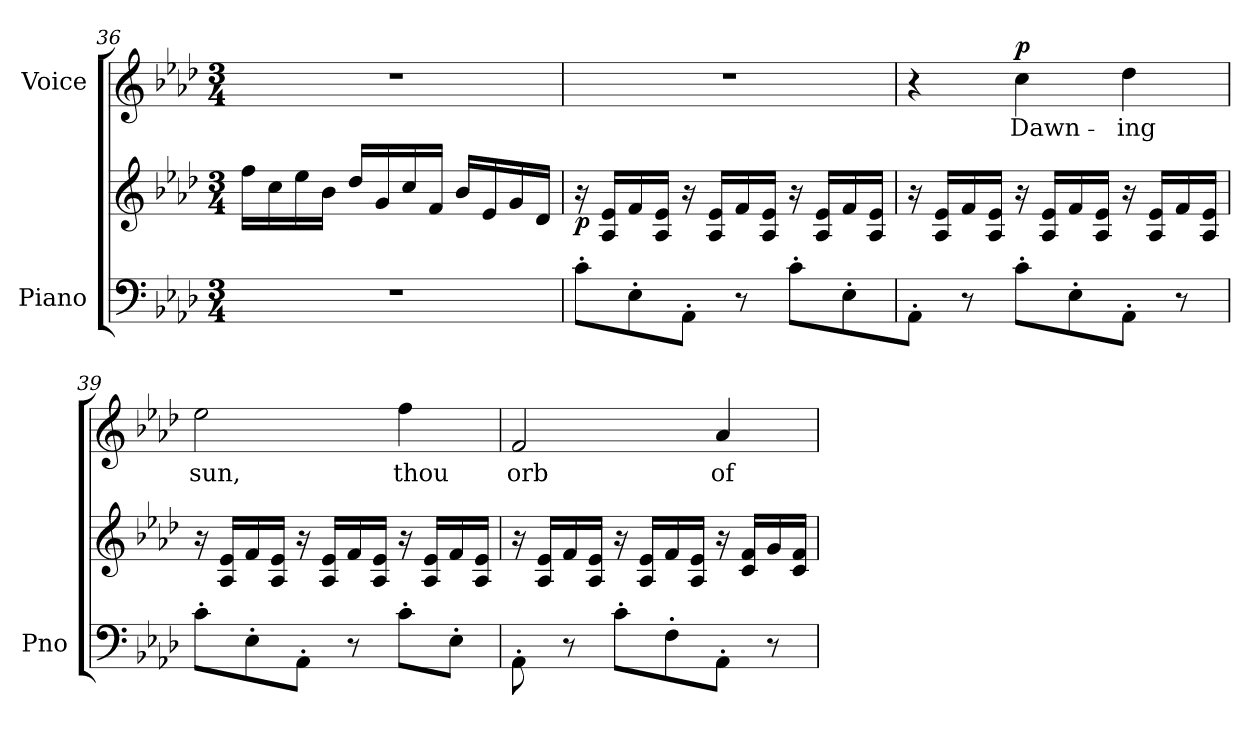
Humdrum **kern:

**kern	**kern	**dynam	**kern	**text	**dynam
*part2	*part2	*part2	*part1	*part1	*part1
*staff3	*staff2	*staff2/3	*staff1	*staff1	*staff1
*I"Piano	*	*	*I"Voice	*	*
*I'Pno	*	*	*	*	*
*clefF4	*clefG2	*	*clefG2	*	*
*k[b-e-a-d-]	*k[b-e-a-d-]	*	*k[b-e-a-d-]	*	*
*M3/4	*M3/4	*	*M3/4	*	*
=36	=36	=36	=36	=36	=36
2.r	16ff\LL	.	2.r	.	.
.	16cc\	.	.	.	.
.	16ee-\	.	.	.	.
.	16b-\JJ	.	.	.	.
.	16dd-/LL	.	.	.	.
.	16g/	.	.	.	.
.	16cc/	.	.	.	.
.	16f/JJ	.	.	.	.
.	16b-/LL	.	.	.	.
.	16e-/	.	.	.	.
.	16g/	.	.	.	.
.	16d-/JJ	.	.	.	.
!!LO:LB:g=z
=37	=37	=37	=37	=37	=37
!	!	!LO:DY:b	!	!	!
8c'\L	16r	p	2.r	.	.
.	16A-/ 16e-/LL	.	.	.	.
8E-'\	16f/	.	.	.	.
.	16A-/ 16e-/JJ	.	.	.	.
8AA-'\J	16r	.	.	.	.
.	16A-/ 16e-/LL	.	.	.	.
8r	16f/	.	.	.	.
.	16A-/ 16e-/JJ	.	.	.	.
8c'\L	16r	.	.	.	.
.	16A-/ 16e-/LL	.	.	.	.
8E-'\	16f/	.	.	.	.
.	16A-/ 16e-/JJ	.	.	.	.
=38	=38	=38	=38	=38	=38
8AA-'\J	16r	.	4r	.	.
.	16A-/ 16e-/LL	.	.	.	.
8r	16f/	.	.	.	.
.	16A-/ 16e-/JJ	.	.	.	.
!	!	!	!	!LO:LY:b	!LO:DY:a
8c'\L	16r	.	4cc\	Dawn-	p
.	16A-/ 16e-/LL	.	.	.	.
8E-'\	16f/	.	.	.	.
.	16A-/ 16e-/JJ	.	.	.	.
!	!	!	!	!LO:LY:b	!
8AA-'\J	16r	.	4dd-\	-ing	.
.	16A-/ 16e-/LL	.	.	.	.
8r	16f/	.	.	.	.
.	16A-/ 16e-/JJ	.	.	.	.
=39	=39	=39	=39	=39	=39
!	!	!	!	!LO:LY:b	!
8c'\L	16r	.	2ee-\	sun,	.
.	16A-/ 16e-/LL	.	.	.	.
8E-'\	16f/	.	.	.	.
.	16A-/ 16e-/JJ	.	.	.	.
8AA-'\J	16r	.	.	.	.
.	16A-/ 16e-/LL	.	.	.	.
8r	16f/	.	.	.	.
.	16A-/ 16e-/JJ	.	.	.	.
!	!	!	!	!LO:LY:b	!
8c'\L	16r	.	4ff\	thou	.
.	16A-/ 16e-/LL	.	.	.	.
8E-'\J	16f/	.	.	.	.
.	16A-/ 16e-/JJ	.	.	.	.
!!LO:LB:g=z
=40	=40	=40	=40	=40	=40
!	!	!	!	!LO:LY:b	!
8AA-'\	16r	.	2f/	orb	.
.	16A-/ 16e-/LL	.	.	.	.
8r	16f/	.	.	.	.
.	16A-/ 16e-/JJ	.	.	.	.
8c'\L	16r	.	.	.	.
.	16A-/ 16e-/LL	.	.	.	.
8F'\	16f/	.	.	.	.
.	16A-/ 16e-/JJ	.	.	.	.
!	!	!	!	!LO:LY:b	!
8AA-'\J	16r	.	4a-/	of	.
.	16c/ 16f/LL	.	.	.	.
8r	16g/	.	.	.	.
.	16c/ 16f/JJ	.	.	.	.
=	=	=	=	=	=
*-	*-	*-	*-	*-	*-
